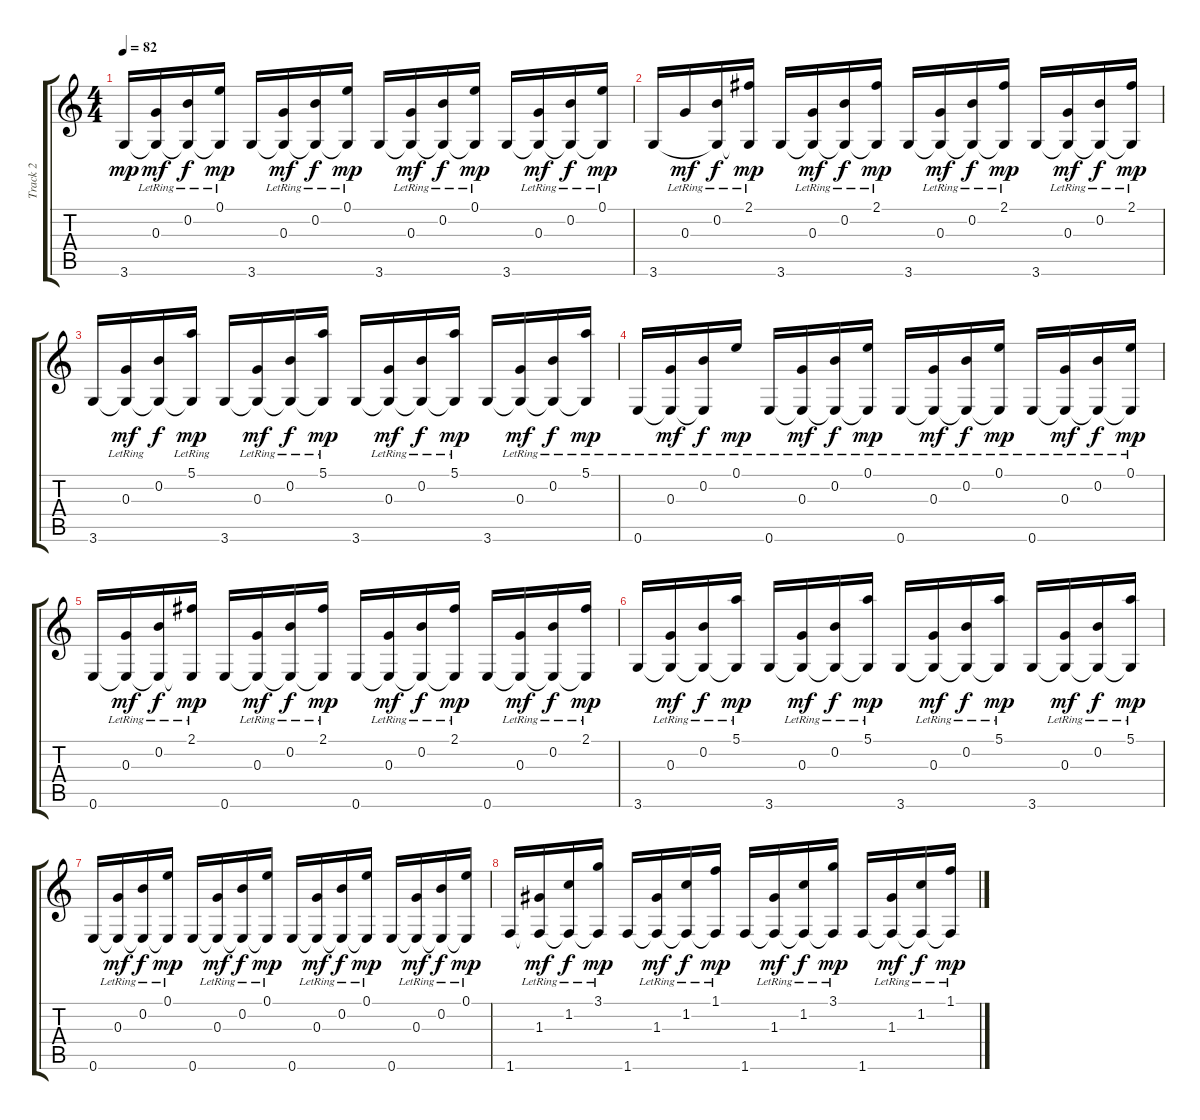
\track ("Track 2" "Track 2") {instrument electricguitarmuted}
\staff {score tabs}
\tuning (E4 B3 G3 D3 A2 E2) {hide}
\ts (4 4)
\tempo 82
\clef g2
\ks c
3.6.16{dy mp instrument electricguitarmuted} (0.3{lr} 3.6{t}).16{dy mf} (0.2{lr} 3.6{t}).16{dy f} (0.1{lr} 3.6{t}).16{dy mp} 3.6.16 (0.3{lr} 3.6{t}).16{dy mf} (0.2{lr} 3.6{t}).16{dy f} (0.1{lr} 3.6{t}).16{dy mp} 3.6.16 (0.3{lr} 3.6{t}).16{dy mf} (0.2{lr} 3.6{t}).16{dy f} (0.1{lr} 3.6{t}).16{dy mp} 3.6.16 (0.3{lr} 3.6{t}).16{dy mf} (0.2{lr} 3.6{t}).16{dy f} (0.1{lr} 3.6{t}).16{dy mp} |
3.6.16 0.3{lr}.16{dy mf} (0.2{lr} 3.6{t}).16{dy f} (2.1{lr} 3.6{t}).16{dy mp} 3.6.16 (0.3{lr} 3.6{t}).16{dy mf} (0.2{lr} 3.6{t}).16{dy f} (2.1{lr} 3.6{t}).16{dy mp} 3.6.16 (0.3{lr} 3.6{t}).16{dy mf} (0.2{lr} 3.6{t}).16{dy f} (2.1{lr} 3.6{t}).16{dy mp} 3.6.16 (0.3{lr} 3.6{t}).16{dy mf} (0.2{lr} 3.6{t}).16{dy f} (2.1{lr} 3.6{t}).16{dy mp} |
3.6.16 (0.3{lr} 3.6{t}).16{dy mf} (0.2 3.6{t}).16{dy f} (5.1{lr} 3.6{t}).16{dy mp} 3.6.16 (0.3{lr} 3.6{t}).16{dy mf} (0.2{lr} 3.6{t}).16{dy f} (5.1{lr} 3.6{t}).16{dy mp} 3.6.16 (0.3{lr} 3.6{t}).16{dy mf} (0.2{lr} 3.6{t}).16{dy f} (5.1{lr} 3.6{t}).16{dy mp} 3.6.16 (0.3{lr} 3.6{t}).16{dy mf} (0.2{lr} 3.6{t}).16{dy f} (5.1{lr} 3.6{t}).16{dy mp} |
0.6{lr}.16 (0.3{lr} 0.6{t}).16{dy mf} (0.2{lr} 0.6{t}).16{dy f} 0.1{lr}.16{dy mp} 0.6{lr}.16 (0.3{lr} 0.6{t}).16{dy mf} (0.2{lr} 0.6{t}).16{dy f} (0.1{lr} 0.6{t}).16{dy mp} 0.6{lr}.16 (0.3{lr} 0.6{t}).16{dy mf} (0.2{lr} 0.6{t}).16{dy f} (0.1{lr} 0.6{t}).16{dy mp} 0.6{lr}.16 (0.3{lr} 0.6{t}).16{dy mf} (0.2{lr} 0.6{t}).16{dy f} (0.1{lr} 0.6{t}).16{dy mp} |
0.6.16 (0.3{lr} 0.6{t}).16{dy mf} (0.2{lr} 0.6{t}).16{dy f} (2.1{lr} 0.6{t}).16{dy mp} 0.6.16 (0.3{lr} 0.6{t}).16{dy mf} (0.2{lr} 0.6{t}).16{dy f} (2.1{lr} 0.6{t}).16{dy mp} 0.6.16 (0.3{lr} 0.6{t}).16{dy mf} (0.2{lr} 0.6{t}).16{dy f} (2.1{lr} 0.6{t}).16{dy mp} 0.6.16 (0.3{lr} 0.6{t}).16{dy mf} (0.2{lr} 0.6{t}).16{dy f} (2.1{lr} 0.6{t}).16{dy mp} |
3.6.16 (0.3{lr} 3.6{t}).16{dy mf} (0.2{lr} 3.6{t}).16{dy f} (5.1{lr} 3.6{t}).16{dy mp} 3.6.16 (0.3{lr} 3.6{t}).16{dy mf} (0.2{lr} 3.6{t}).16{dy f} (5.1{lr} 3.6{t}).16{dy mp} 3.6.16 (0.3{lr} 3.6{t}).16{dy mf} (0.2{lr} 3.6{t}).16{dy f} (5.1{lr} 3.6{t}).16{dy mp} 3.6.16 (0.3{lr} 3.6{t}).16{dy mf} (0.2{lr} 3.6{t}).16{dy f} (5.1{lr} 3.6{t}).16{dy mp} |
0.6.16 (0.3{lr} 0.6{t}).16{dy mf} (0.2{lr} 0.6{t}).16{dy f} (0.1{lr} 0.6{t}).16{dy mp} 0.6.16 (0.3{lr} 0.6{t}).16{dy mf} (0.2{lr} 0.6{t}).16{dy f} (0.1{lr} 0.6{t}).16{dy mp} 0.6.16 (0.3{lr} 0.6{t}).16{dy mf} (0.2{lr} 0.6{t}).16{dy f} (0.1{lr} 0.6{t}).16{dy mp} 0.6.16 (0.3{lr} 0.6{t}).16{dy mf} (0.2{lr} 0.6{t}).16{dy f} (0.1{lr} 0.6{t}).16{dy mp} |
1.6.16 (1.3{lr} 1.6{t}).16{dy mf} (1.2{lr} 1.6{t}).16{dy f} (3.1{lr} 1.6{t}).16{dy mp} 1.6.16 (1.3{lr} 1.6{t}).16{dy mf} (1.2{lr} 1.6{t}).16{dy f} (1.1{lr} 1.6{t}).16{dy mp} 1.6.16 (1.3{lr} 1.6{t}).16{dy mf} (1.2{lr} 1.6{t}).16{dy f} (3.1{lr} 1.6{t}).16{dy mp} 1.6.16 (1.3{lr} 1.6{t}).16{dy mf} (1.2{lr} 1.6{t}).16{dy f} (1.1{lr} 1.6{t}).16{dy mp}
